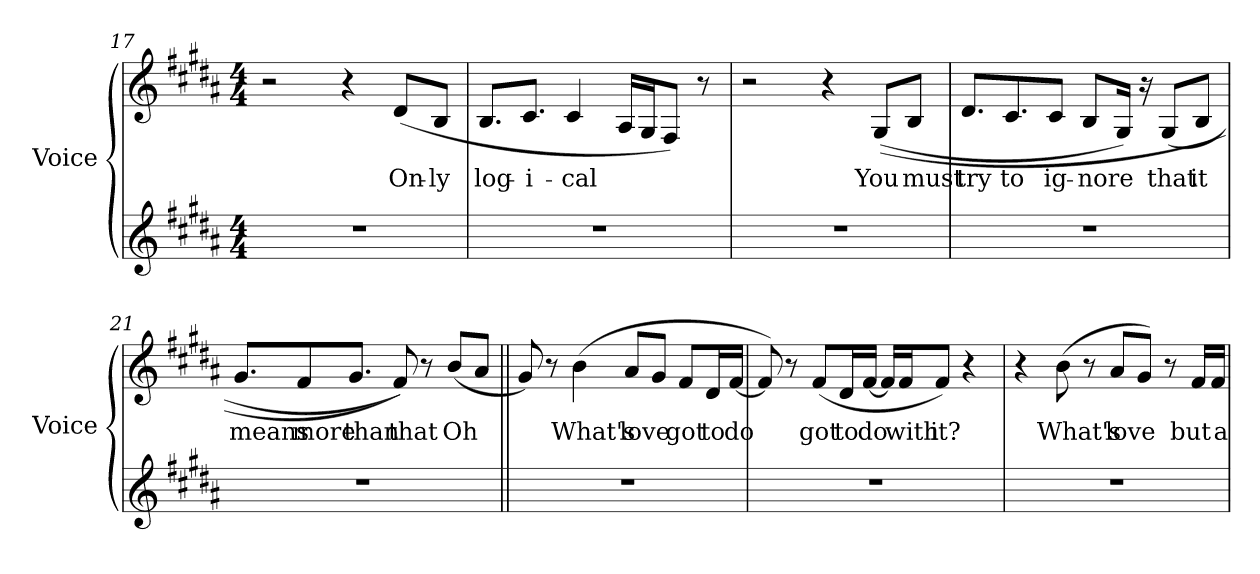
**kern	**kern	**text
*part2	*part1	*part1
*staff2	*staff1	*staff1
*I"Voice	*I"Voice	*
*I'Voice	*I'Voice	*
*clefG2	*clefG2	*
*k[f#c#g#d#a#]	*k[f#c#g#d#a#]	*
*g#:	*g#:	*
*M4/4	*M4/4	*
=17	=17	=17
1r	2r	.
.	4r	.
!	!	!LO:LY:b:color=#000000
.	(8d#i/L	On-
!	!	!LO:LY:b:color=#000000
.	8Bi/J	-ly
!!LO:LB:g=z
=18	=18	=18
!	!	!LO:LY:b:color=#000000
1r	8.Bi/L	log-
!	!	!LO:LY:b:color=#000000
.	8.c#i/J	-i-
!	!	!LO:LY:b:color=#000000
.	4c#i/	-cal
.	16A#i/LL	.
.	16G#i/J	.
.	8F#i/J)	.
.	8r	.
=19	=19	=19
1r	2r	.
.	4r	.
!	!	!LO:LY:b:color=#000000
.	((8G#i/L	You
!	!	!LO:LY:b:color=#000000
.	8Bi/J	must
=20	=20	=20
!	!	!LO:LY:b:color=#000000
1r	8.d#i/L	try
!	!	!LO:LY:b:color=#000000
.	8.c#i/	to
!	!	!LO:LY:b:color=#000000
.	8c#i/J	ig-
!	!	!LO:LY:b:color=#000000
.	8Bi/L	-nore
.	16G#i/Jk)	.
.	16r	.
!	!	!LO:LY:b:color=#000000
.	(8G#i/L	that
!	!	!LO:LY:b:color=#000000
.	8Bi/J	it
=21	=21	=21
!	!	!LO:LY:b:color=#000000
1r	8.g#i/L	means
!	!	!LO:LY:b:color=#000000
.	8f#i/	more
!	!	!LO:LY:b:color=#000000
.	8.g#i/J	than
!	!	!LO:LY:b:color=#000000
.	8f#i/))	that
.	8r	.
!	!	!LO:LY:b:color=#000000
.	(8bi/L	Oh
.	8a#i/J	.
=22||	=22||	=22||
1r	8g#i/)	.
.	8r	.
!	!	!LO:LY:b:color=#000000
.	(4bi\	What's
!	!	!LO:LY:b:color=#000000
.	8a#i/L	love
.	8g#i/J	.
!	!	!LO:LY:b:color=#000000
.	8f#i/L	got
!	!	!LO:LY:b:color=#000000
.	16d#i/L	to
!	!	!LO:LY:b:color=#000000
.	[16f#i/JJ	do
=23	=23	=23
1r	8f#i/])	.
.	8r	.
!	!	!LO:LY:b:color=#000000
.	(8f#i/L	got
!	!	!LO:LY:b:color=#000000
.	16d#i/L	to
!	!	!LO:LY:b:color=#000000
.	[16f#i/JJ	do
.	16f#i/LL]	.
!	!	!LO:LY:b:color=#000000
.	16f#i/J	with
!	!	!LO:LY:b:color=#000000
.	8f#i/J)	it?
.	4r	.
!!LO:LB:g=z
=24	=24	=24
1r	4r	.
!	!	!LO:LY:b:color=#000000
.	(8bi\	What's
.	8r	.
!	!	!LO:LY:b:color=#000000
.	8a#i/L	love
.	8g#i/J)	.
.	8r	.
!	!	!LO:LY:b:color=#000000
.	16f#i/LL	but
!	!	!LO:LY:b:color=#000000
.	16f#i/JJ	a
=	=	=
*-	*-	*-
